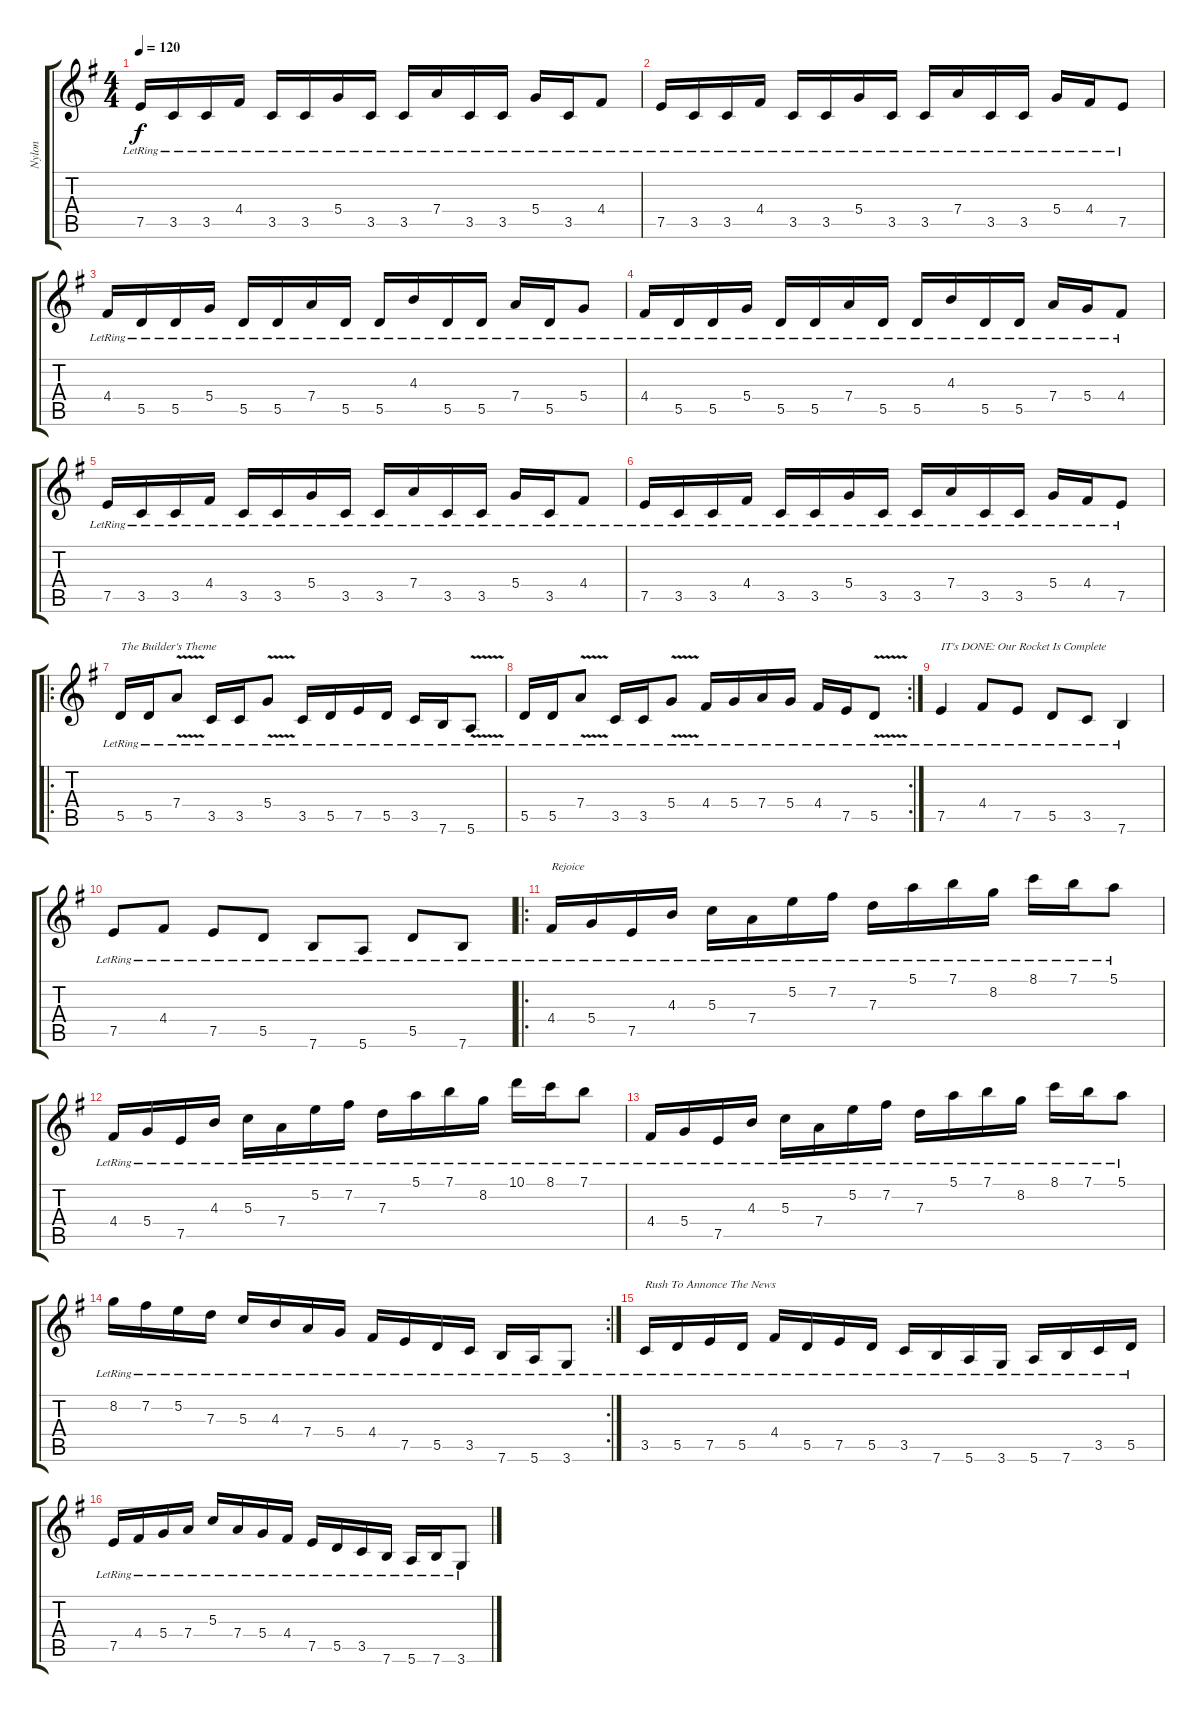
\track ("Nylon" "Nylon") {instrument acousticguitarnylon}
\staff {score tabs}
\tuning (E4 B3 G3 D3 A2 E2) {hide}
\ts (4 4)
\tempo 120
\clef g2
\ks g
7.5{lr}.16{dy f} 3.5{lr}.16 3.5{lr}.16 4.4{lr}.16 3.5{lr}.16 3.5{lr}.16 5.4{lr}.16 3.5{lr}.16 3.5{lr}.16 7.4{lr}.16 3.5{lr}.16 3.5{lr}.16 5.4{lr}.16 3.5{lr}.16 4.4{lr}.8 |
7.5{lr}.16 3.5{lr}.16 3.5{lr}.16 4.4{lr}.16 3.5{lr}.16 3.5{lr}.16 5.4{lr}.16 3.5{lr}.16 3.5{lr}.16 7.4{lr}.16 3.5{lr}.16 3.5{lr}.16 5.4{lr}.16 4.4{lr}.16 7.5{lr}.8 |
4.4{lr}.16 5.5{lr}.16 5.5{lr}.16 5.4{lr}.16 5.5{lr}.16 5.5{lr}.16 7.4{lr}.16 5.5{lr}.16 5.5{lr}.16 4.3{lr}.16 5.5{lr}.16 5.5{lr}.16 7.4{lr}.16 5.5{lr}.16 5.4{lr}.8 |
4.4{lr}.16 5.5{lr}.16 5.5{lr}.16 5.4{lr}.16 5.5{lr}.16 5.5{lr}.16 7.4{lr}.16 5.5{lr}.16 5.5{lr}.16 4.3{lr}.16 5.5{lr}.16 5.5{lr}.16 7.4{lr}.16 5.4{lr}.16 4.4{lr}.8 |
7.5{lr}.16 3.5{lr}.16 3.5{lr}.16 4.4{lr}.16 3.5{lr}.16 3.5{lr}.16 5.4{lr}.16 3.5{lr}.16 3.5{lr}.16 7.4{lr}.16 3.5{lr}.16 3.5{lr}.16 5.4{lr}.16 3.5{lr}.16 4.4{lr}.8 |
7.5{lr}.16 3.5{lr}.16 3.5{lr}.16 4.4{lr}.16 3.5{lr}.16 3.5{lr}.16 5.4{lr}.16 3.5{lr}.16 3.5{lr}.16 7.4{lr}.16 3.5{lr}.16 3.5{lr}.16 5.4{lr}.16 4.4{lr}.16 7.5{lr}.8 |
\ro
5.5{lr}.16{txt "The Builder's Theme"} 5.5{lr}.16 7.4{v lr}.8 3.5{lr}.16 3.5{lr}.16 5.4{v lr}.8 3.5{lr}.16 5.5{lr}.16 7.5{lr}.16 5.5{lr}.16 3.5{lr}.16 7.6{lr}.16 5.6{v lr}.8 |
\rc 2
5.5{lr}.16 5.5{lr}.16 7.4{v lr}.8 3.5{lr}.16 3.5{lr}.16 5.4{v lr}.8 4.4{lr}.16 5.4{lr}.16 7.4{lr}.16 5.4{lr}.16 4.4{lr}.16 7.5{lr}.16 5.5{v lr}.8 |
7.5{lr}.4{txt "IT's DONE: Our Rocket Is Complete"} 4.4{lr}.8 7.5{lr}.8 5.5{lr}.8 3.5{lr}.8 7.6{lr}.4 |
7.5{lr}.8 4.4{lr}.8 7.5{lr}.8 5.5{lr}.8 7.6{lr}.8 5.6{lr}.8 5.5{lr}.8 7.6{lr}.8 |
\ro
4.4{lr}.16{txt "Rejoice"} 5.4{lr}.16 7.5{lr}.16 4.3{lr}.16 5.3{lr}.16 7.4{lr}.16 5.2{lr}.16 7.2{lr}.16 7.3{lr}.16 5.1{lr}.16 7.1{lr}.16 8.2{lr}.16 8.1{lr}.16 7.1{lr}.16 5.1{lr}.8 |
4.4{lr}.16 5.4{lr}.16 7.5{lr}.16 4.3{lr}.16 5.3{lr}.16 7.4{lr}.16 5.2{lr}.16 7.2{lr}.16 7.3{lr}.16 5.1{lr}.16 7.1{lr}.16 8.2{lr}.16 10.1{lr}.16 8.1{lr}.16 7.1{lr}.8 |
4.4{lr}.16 5.4{lr}.16 7.5{lr}.16 4.3{lr}.16 5.3{lr}.16 7.4{lr}.16 5.2{lr}.16 7.2{lr}.16 7.3{lr}.16 5.1{lr}.16 7.1{lr}.16 8.2{lr}.16 8.1{lr}.16 7.1{lr}.16 5.1{lr}.8 |
\rc 2
8.2{lr}.16 7.2{lr}.16 5.2{lr}.16 7.3{lr}.16 5.3{lr}.16 4.3{lr}.16 7.4{lr}.16 5.4{lr}.16 4.4{lr}.16 7.5{lr}.16 5.5{lr}.16 3.5{lr}.16 7.6{lr}.16 5.6{lr}.16 3.6{lr}.8 |
3.5{lr}.16{txt "Rush To Annonce The News"} 5.5{lr}.16 7.5{lr}.16 5.5{lr}.16 4.4{lr}.16 5.5{lr}.16 7.5{lr}.16 5.5{lr}.16 3.5{lr}.16 7.6{lr}.16 5.6{lr}.16 3.6{lr}.16 5.6{lr}.16 7.6{lr}.16 3.5{lr}.16 5.5{lr}.16 |
7.5{lr}.16 4.4{lr}.16 5.4{lr}.16 7.4{lr}.16 5.3{lr}.16 7.4{lr}.16 5.4{lr}.16 4.4{lr}.16 7.5{lr}.16 5.5{lr}.16 3.5{lr}.16 7.6{lr}.16 5.6{lr}.16 7.6{lr}.16 3.6{lr}.8
